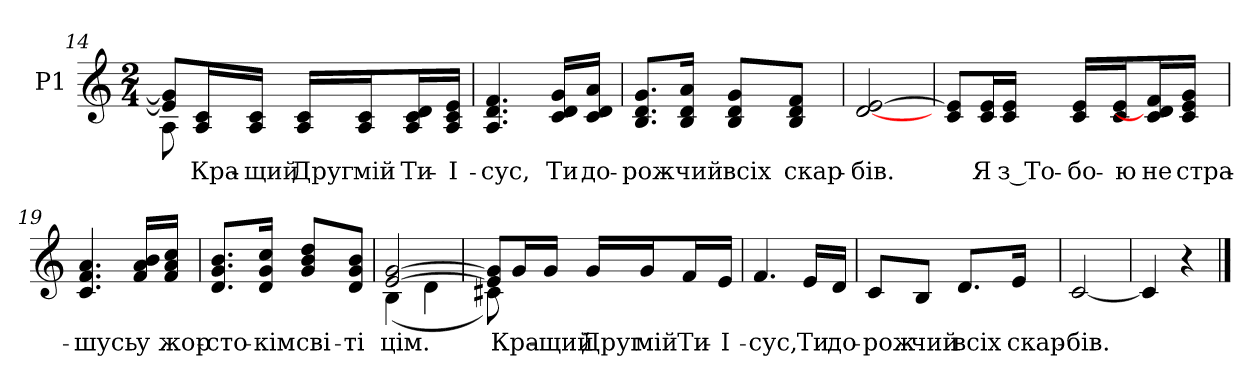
**kern	**text
*part1	*part1
*staff1	*staff1
*I"P1	*
!!LO:LB:g=z
*clefG2	*
*k[]	*
*C:	*
*M2/4	*
=14	=14
*^	*
8ei]/ 8gi]/L	8Ai\	.
!	!	!LO:LY:b:color=#000000
16Ai/ 16ci/L	4.ryy	Кра-
!	!	!LO:LY:b:color=#000000
16Ai/ 16ci/JJ	.	-щий
!	!	!LO:LY:b:color=#000000
16Ai/ 16ci/LL	.	Друг
!	!	!LO:LY:b:color=#000000
16Ai/ 16ci/J	.	мій
!	!	!LO:LY:b:color=#000000
16Ai/ 16ci/ 16di/L	.	Ти-
!	!	!LO:LY:b:color=#000000
16Ai/ 16ci/ 16ei/JJ	.	-І-
*v	*v	*
=15	=15
!	!LO:LY:b:color=#000000
4.Ai/ 4.di 4.fi	-сус,
!	!LO:LY:b:color=#000000
16ci/ 16di/ 16gi/LL	Ти
!	!LO:LY:b:color=#000000
16ci/ 16di/ 16ai/JJ	до-
=16	=16
!	!LO:LY:b:color=#000000
8.Bi/ 8.di/ 8.gi/L	-рож-
!	!LO:LY:b:color=#000000
16Bi/ 16di/ 16ai/Jk	-чий
!	!LO:LY:b:color=#000000
8Bi/ 8di/ 8gi/L	всіх
!	!LO:LY:b:color=#000000
8Bi/ 8di/ 8fi/J	скар-
=17	=17
!	!LO:LY:b:color=#000000
[<2di/ [>2ei	-бів.
!!LO:LB:g=z
=18	=18
8ci/ 8ei]/L	.
!	!LO:LY:b:color=#000000
16ci/ 16ei/L	Я
!	!LO:LY:b:color=#000000
16ci/ 16ei/JJ	з То-
!	!LO:LY:b:color=#000000
16ci/ 16ei/LL	-бо-
!	!LO:LY:b:color=#000000
16ci/ 16ei/J	-ю
!	!LO:LY:b:color=#000000
16ci/ 16di]/ 16fi/L	не
!	!LO:LY:b:color=#000000
16ci/ 16ei/ 16gi/JJ	стра-
=19	=19
!	!LO:LY:b:color=#000000
4.ci/ 4.fi 4.ai	-шусь
!	!LO:LY:b:color=#000000
16fi/ 16ai/ 16bi/LL	у
!	!LO:LY:b:color=#000000
16fi/ 16ai/ 16cci/JJ	жор-
=20	=20
!	!LO:LY:b:color=#000000
8.di/ 8.gi/ 8.bi/L	-сто-
!	!LO:LY:b:color=#000000
16di/ 16gi/ 16cci/Jk	-кім
!	!LO:LY:b:color=#000000
8gi/ 8bi/ 8ddi/L	сві-
!	!LO:LY:b:color=#000000
8di/ 8gi/ 8bi/J	-ті
=21	=21
!	!LO:LY:b:color=#000000
*^	*
[>2ei/ [>2gi	(4Bi\	цім.
.	4di\	.
!!LO:LB:g=z	!!
=22	=22	=22
8ei]/ 8gi]/L	8c#Xi\)	.
!	!	!LO:LY:b:color=#000000
16gi/L	4.ryy	Кра-
!	!	!LO:LY:b:color=#000000
16gi/JJ	.	-щий
!	!	!LO:LY:b:color=#000000
16gi/LL	.	Друг
!	!	!LO:LY:b:color=#000000
16gi/J	.	мій
!	!	!LO:LY:b:color=#000000
16fi/L	.	Ти-
!	!	!LO:LY:b:color=#000000
16ei/JJ	.	-І-
*v	*v	*
=23	=23
!	!LO:LY:b:color=#000000
4.fi/	-сус,
!	!LO:LY:b:color=#000000
16ei/LL	Ти
!	!LO:LY:b:color=#000000
16di/JJ	до-
=24	=24
!	!LO:LY:b:color=#000000
8ci/L	-рож-
!	!LO:LY:b:color=#000000
8Bi/J	-чий
!	!LO:LY:b:color=#000000
8.di/L	всіх
!	!LO:LY:b:color=#000000
16ei/Jk	скар-
=25	=25
!	!LO:LY:b:color=#000000
[<2ci/	-бів.
=26	=26
4ci/]	.
4r	.
==	==
*-	*-
